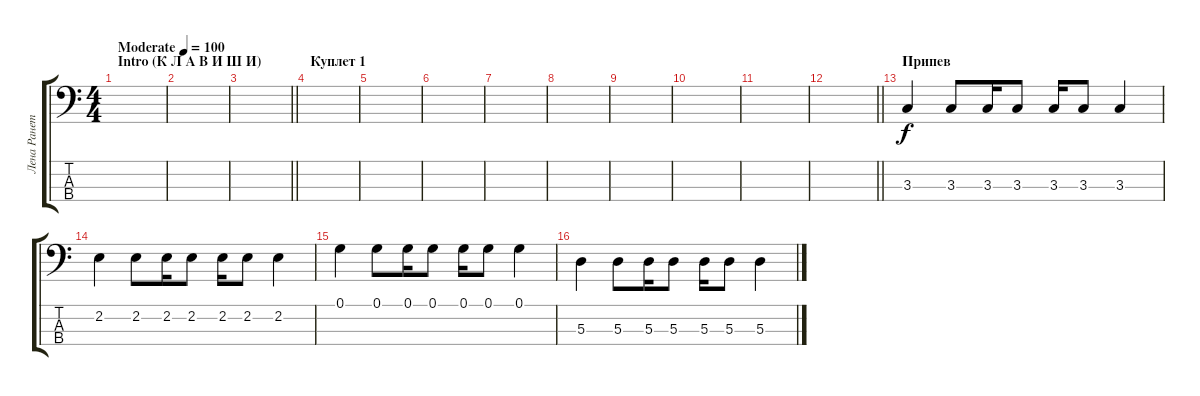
\track ("Лена Ранетка" "Лена Ранет") {instrument electricbassfinger}
\staff {score tabs}
\tuning (G2 D2 A1 E1) {hide}
\ts (4 4)
\section ("" "Intro (К Л А В И Ш И)")
\tempo (100 "Moderate")
\clef f4
\ks c
|
|
\barLineRight lightlight
|
\section ("" "Куплет 1")
|
|
|
|
|
|
|
|
\barLineRight lightlight
|
\section ("" "Припев")
3.3.4 3.3.8 3.3.16 3.3.8 3.3.16 3.3.8 3.3.4 |
2.2.4 2.2.8 2.2.16 2.2.8 2.2.16 2.2.8 2.2.4 |
0.1.4 0.1.8 0.1.16 0.1.8 0.1.16 0.1.8 0.1.4 |
5.3.4 5.3.8 5.3.16 5.3.8 5.3.16 5.3.8 5.3.4
